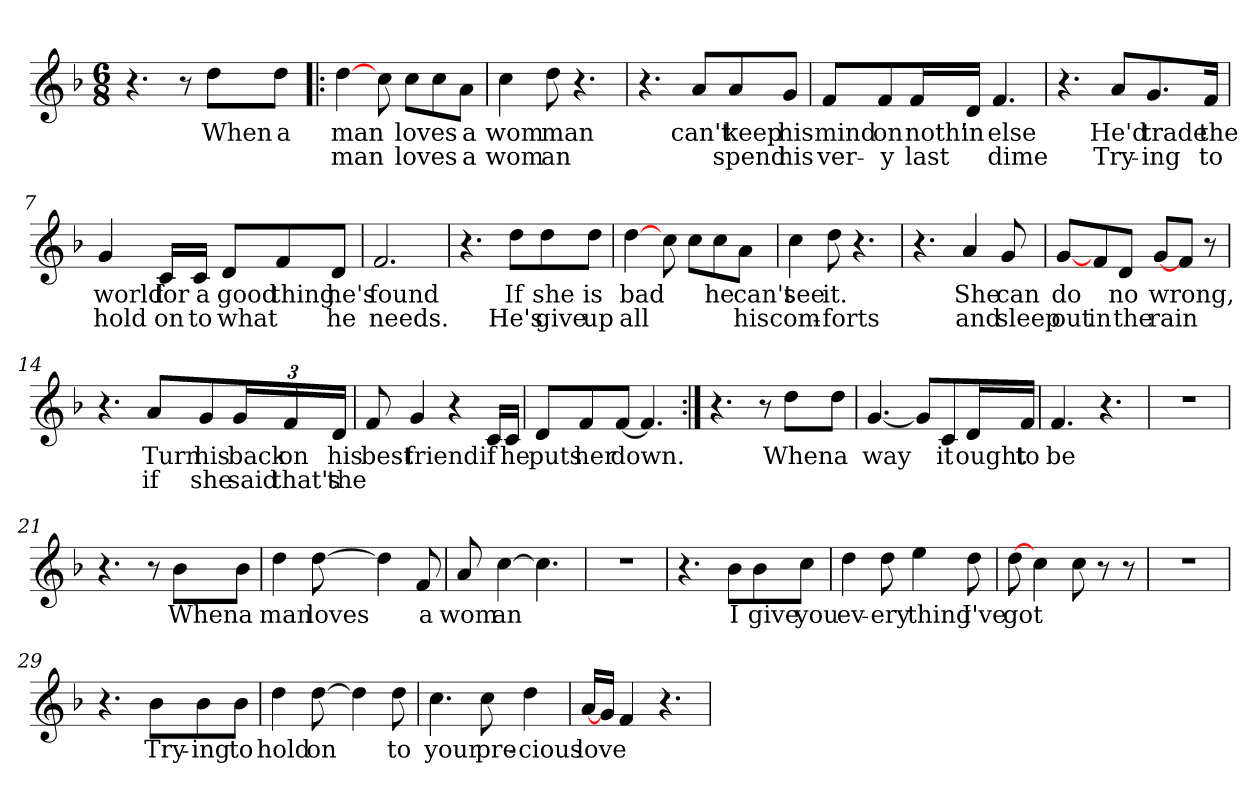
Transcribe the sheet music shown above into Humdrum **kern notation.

**kern	**text	**text
*part1	*part1	*part1
*staff1	*staff1	*staff1
*clefG2	*	*
*k[b-]	*	*
*F:	*	*
*M6/8	*	*
=1	=1	=1
4.r	.	.
8r	.	.
!	!LO:LY:b	!
8dd\L	When	.
!	!LO:LY:b	!
8dd\J	a	.
=2!|:	=2!|:	=2!|:
!	!LO:LY:b	!LO:LY:b
[4dd\	man	man
8cc\	.	.
!	!LO:LY:b	!LO:LY:b
8cc\L	loves	loves
8cc\	.	.
!	!LO:LY:b	!LO:LY:b
8a\J	a	a
=3	=3	=3
!	!LO:LY:b	!LO:LY:b
4cc\	wom	wom
!	!LO:LY:b	!LO:LY:b
8dd\	man	an
4.r	.	.
=4	=4	=4
4.r	.	.
!	!LO:LY:b	!
8a/L	can't	.
!	!LO:LY:b	!LO:LY:b
8a/	keep	spend
!	!LO:LY:b	!LO:LY:b
8g/J	his	his
=5	=5	=5
!	!LO:LY:b	!LO:LY:b
8f/L	mind	ver-
!	!LO:LY:b	!LO:LY:b
8f/	on	-y
!	!LO:LY:b	!LO:LY:b
16f/L	noth'	last
!	!LO:LY:b	!
16d/JJ	in	.
!	!LO:LY:b	!LO:LY:b
4.f/	else	dime
!!LO:LB:g=z
=6	=6	=6
4.r	.	.
!	!LO:LY:b	!LO:LY:b
8a/L	He'd	Try-
!	!LO:LY:b	!LO:LY:b
8.g/	trade	-ing
!	!LO:LY:b	!LO:LY:b
16f/Jk	the	to
=7	=7	=7
!	!LO:LY:b	!LO:LY:b
4g/	world	hold
!	!LO:LY:b	!LO:LY:b
16c/LL	for	on
!	!LO:LY:b	!LO:LY:b
16c/JJ	a	to
!	!LO:LY:b	!LO:LY:b
8d/L	good	what
!	!LO:LY:b	!
8f/	thing	.
!	!LO:LY:b	!LO:LY:b
8d/J	he's	he
=8	=8	=8
!	!LO:LY:b	!LO:LY:b
2.f/	found	needs.
=9	=9	=9
4.r	.	.
!	!LO:LY:b	!LO:LY:b
8dd\L	If	He's
!	!LO:LY:b	!LO:LY:b
8dd\	she	give
!	!LO:LY:b	!LO:LY:b
8dd\J	is	up
=10	=10	=10
!	!LO:LY:b	!LO:LY:b
[4dd\	bad	all
8cc\	.	.
8cc\L	.	.
!	!LO:LY:b	!
8cc\	he	.
!	!LO:LY:b	!LO:LY:b
8a\J	can't	his
=11	=11	=11
!	!LO:LY:b	!LO:LY:b
4cc\	see	com-
!	!LO:LY:b	!LO:LY:b
8dd\	it.	-forts
4.r	.	.
!!LO:LB:g=z
=12	=12	=12
4.r	.	.
!	!LO:LY:b	!LO:LY:b
4a/	She	and
!	!LO:LY:b	!LO:LY:b
8g/	can	sleep
=13	=13	=13
!	!LO:LY:b	!LO:LY:b
[8g/L	do	out
!	!	!LO:LY:b
8f/	.	in
!	!LO:LY:b	!LO:LY:b
8d/J	no	the
!	!LO:LY:b	!LO:LY:b
[8g/L	wrong,	rain
8f/J	.	.
8r	.	.
=14	=14	=14
4.r	.	.
!	!LO:LY:b	!LO:LY:b
8a/L	Turn	if
!	!LO:LY:b	!LO:LY:b
8g/	his	she
!	!LO:LY:b	!LO:LY:b
24g/L	back	said
!	!LO:LY:b	!LO:LY:b
24f/	on	that's
!	!LO:LY:b	!LO:LY:b
24d/JJ	his	the
=15	=15	=15
!	!LO:LY:b	!
8f/	best	.
!	!LO:LY:b	!
4g/	friend	.
4r	.	.
!	!LO:LY:b	!
16c/LL	if	.
!	!LO:LY:b	!
16c/JJ	he	.
=16	=16	=16
!	!LO:LY:b	!
8d/L	puts	.
!	!LO:LY:b	!
8f/	her	.
!	!LO:LY:b	!
[8f/J	down.	.
4.f/]	.	.
!!LO:LB:g=z
=17:|!	=17:|!	=17:|!
4.r	.	.
8r	.	.
!	!LO:LY:b	!
8dd\L	When	.
!	!LO:LY:b	!
8dd\J	a	.
=18	=18	=18
!	!LO:LY:b	!
[4.g/	way	.
8g/L]	.	.
!	!LO:LY:b	!
8c/	it	.
!	!LO:LY:b	!
16d/L	ought	.
!	!LO:LY:b	!
16f/JJ	to	.
=19	=19	=19
!	!LO:LY:b	!
4.f/	be	.
4.r	.	.
=20	=20	=20
2.r	.	.
=21	=21	=21
4.r	.	.
8r	.	.
!	!LO:LY:b	!
8b-\L	When	.
!	!LO:LY:b	!
8b-\J	a	.
=22	=22	=22
!	!LO:LY:b	!
4dd\	man	.
!	!LO:LY:b	!
[8dd\	loves	.
4dd\]	.	.
!	!LO:LY:b	!
8f/	a	.
=23	=23	=23
!	!LO:LY:b	!
8a/	wom	.
!	!LO:LY:b	!
[4cc\	an	.
4.cc\]	.	.
!!LO:LB:g=z
=24	=24	=24
2.r	.	.
=25	=25	=25
4.r	.	.
!	!LO:LY:b	!
8b-\L	I	.
!	!LO:LY:b	!
8b-\	give	.
!	!LO:LY:b	!
8cc\J	you	.
=26	=26	=26
!	!LO:LY:b	!
4dd\	ev-	.
!	!LO:LY:b	!
8dd\	-ery	.
!	!LO:LY:b	!
4ee\	thing	.
!	!LO:LY:b	!
8dd\	I've	.
=27	=27	=27
!	!LO:LY:b	!
[8dd\	got	.
4cc\	.	.
8cc\	.	.
8r	.	.
8r	.	.
=28	=28	=28
2.r	.	.
=29	=29	=29
4.r	.	.
!	!LO:LY:b	!
8b-\L	Try-	.
!	!LO:LY:b	!
8b-\	-ing	.
!	!LO:LY:b	!
8b-\J	to	.
=30	=30	=30
!	!LO:LY:b	!
4dd\	hold	.
!	!LO:LY:b	!
[8dd\	on	.
4dd\]	.	.
!	!LO:LY:b	!
8dd\	to	.
!!LO:LB:g=z
=31	=31	=31
!	!LO:LY:b	!
4.cc\	your	.
!	!LO:LY:b	!
8cc\	pre-	.
!	!LO:LY:b	!
4dd\	-cious	.
=32	=32	=32
!	!LO:LY:b	!
[16a/LL	love	.
16g/JJ	.	.
4f/	.	.
4.r	.	.
=	=	=
*-	*-	*-
